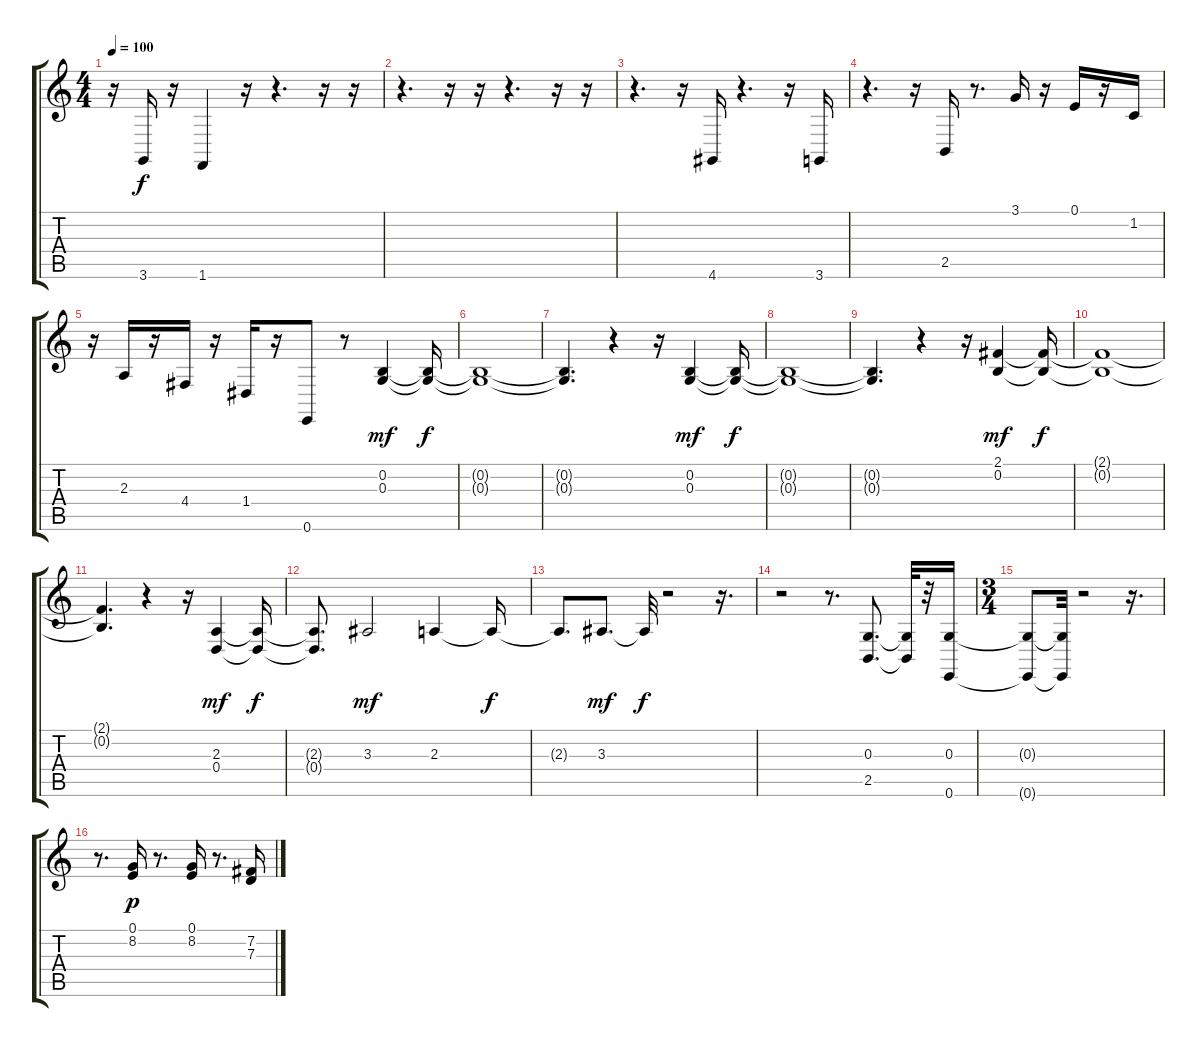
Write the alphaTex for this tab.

\track "" {instrument bassoon}
\staff {score tabs}
\tuning (E4 B3 G3 D3 A2 E2) {hide}
\ts (4 4)
\tempo 100
\clef g2
\ks c
r.16{dy f} 3.6.16 r.16 1.6.4 r.16 r.4{d} r.16 r.16 |
r.4{d} r.16 r.16 r.4{d} r.16 r.16 |
r.4{d} r.16 4.6.16 r.4{d} r.16 3.6.16 |
r.4{d} r.16 2.5.16 r.8{d} 3.1.16 r.16 0.1.16 r.16 1.2.16 |
r.16 2.3.16 r.16 4.4.16 r.16 1.4.16 r.16 0.6.8 r.8 (0.2 0.3).4{dy mf} (0.2{t} 0.3{t}).16{dy f} |
(0.2{t} 0.3{t}).1 |
(0.2{t} 0.3{t}).4{d} r.4 r.16 (0.2 0.3).4{dy mf} (0.2{t} 0.3{t}).16{dy f} |
(0.2{t} 0.3{t}).1 |
(0.2{t} 0.3{t}).4{d} r.4 r.16 (2.1 0.2).4{dy mf} (2.1{t} 0.2{t}).16{dy f} |
(2.1{t} 0.2{t}).1 |
(2.1{t} 0.2{t}).4{d} r.4 r.16 (2.3 0.4).4{dy mf} (2.3{t} 0.4{t}).16{dy f} |
(2.3{t} 0.4{t}).8{d} 3.3.2{dy mf} 2.3.4 2.3{t}.16{dy f} |
2.3{t}.8{d} 3.3.8{d dy mf} 3.3{t}.32{dy f} r.2 r.16{d} |
r.2 r.8{d} (0.3 2.5).8{d} (0.3{t} 2.5{t}).32 r.32 (0.3 0.6).16 |
\ts (3 4)
(0.3{t} 0.6{t}).8 (0.3{t} 0.6{t}).32 r.2 r.16{d} |
r.8{d} (0.1 8.2).16{dy p} r.8{d} (0.1 8.2).16 r.8{d} (7.2 7.3).16
